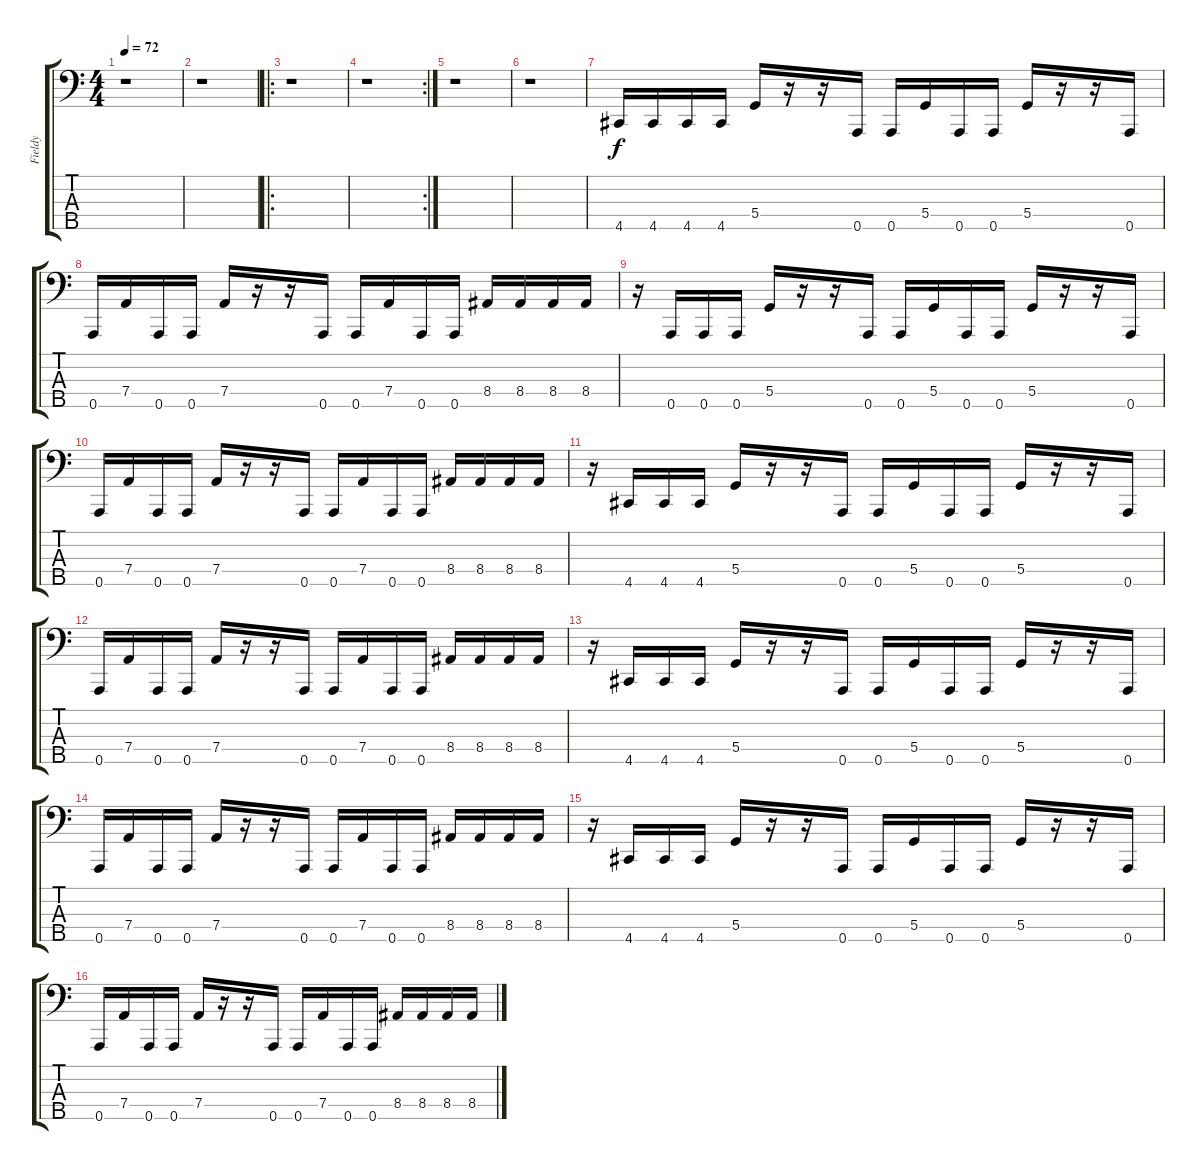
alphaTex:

\track ("Fieldy" "Fieldy") {instrument slapbass1}
\staff {score tabs}
\tuning (F2 C2 G1 D1 A0) {hide}
\ts (4 4)
\tempo 72
\clef f4
\ks c
r.1{dy f instrument slapbass1} |
r.1 |
\ro
r.1 |
\rc 2
r.1 |
r.1 |
r.1 |
4.5.16 4.5.16 4.5.16 4.5.16 5.4.16 r.16 r.16 0.5.16 0.5.16 5.4.16 0.5.16 0.5.16 5.4.16 r.16 r.16 0.5.16 |
0.5.16 7.4.16 0.5.16 0.5.16 7.4.16 r.16 r.16 0.5.16 0.5.16 7.4.16 0.5.16 0.5.16 8.4.16 8.4.16 8.4.16 8.4.16 |
r.16 0.5.16 0.5.16 0.5.16 5.4.16 r.16 r.16 0.5.16 0.5.16 5.4.16 0.5.16 0.5.16 5.4.16 r.16 r.16 0.5.16 |
0.5.16 7.4.16 0.5.16 0.5.16 7.4.16 r.16 r.16 0.5.16 0.5.16 7.4.16 0.5.16 0.5.16 8.4.16 8.4.16 8.4.16 8.4.16 |
r.16 4.5.16 4.5.16 4.5.16 5.4.16 r.16 r.16 0.5.16 0.5.16 5.4.16 0.5.16 0.5.16 5.4.16 r.16 r.16 0.5.16 |
0.5.16 7.4.16 0.5.16 0.5.16 7.4.16 r.16 r.16 0.5.16 0.5.16 7.4.16 0.5.16 0.5.16 8.4.16 8.4.16 8.4.16 8.4.16 |
r.16 4.5.16 4.5.16 4.5.16 5.4.16 r.16 r.16 0.5.16 0.5.16 5.4.16 0.5.16 0.5.16 5.4.16 r.16 r.16 0.5.16 |
0.5.16 7.4.16 0.5.16 0.5.16 7.4.16 r.16 r.16 0.5.16 0.5.16 7.4.16 0.5.16 0.5.16 8.4.16 8.4.16 8.4.16 8.4.16 |
r.16 4.5.16 4.5.16 4.5.16 5.4.16 r.16 r.16 0.5.16 0.5.16 5.4.16 0.5.16 0.5.16 5.4.16 r.16 r.16 0.5.16 |
0.5.16 7.4.16 0.5.16 0.5.16 7.4.16 r.16 r.16 0.5.16 0.5.16 7.4.16 0.5.16 0.5.16 8.4.16 8.4.16 8.4.16 8.4.16
